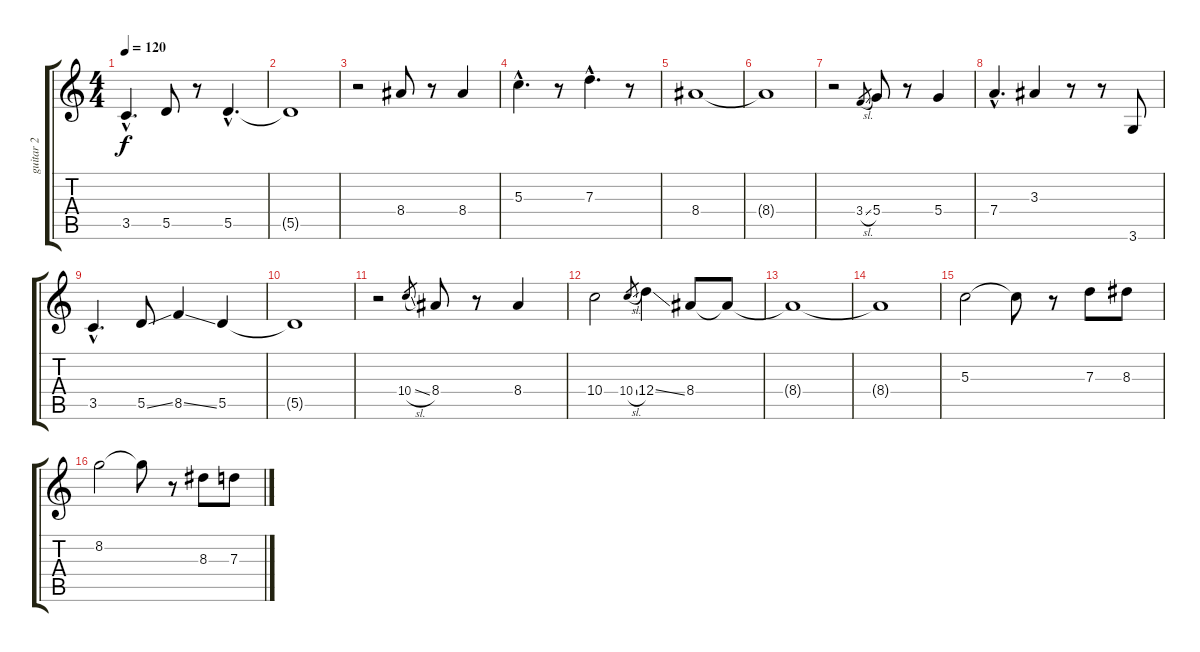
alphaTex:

\track ("guitar 2" "guitar 2") {instrument distortionguitar}
\staff {score tabs}
\tuning (E4 B3 G3 D3 A2 E2) {hide}
\ts (4 4)
\tempo 120
\clef g2
\ks c
3.5{hac}.4{d dy f} 5.5.8 r.8 5.5{hac}.4{d} |
5.5{t}.1 |
r.2 8.4.8 r.8 8.4.4 |
5.3{hac}.4{d} r.8 7.3{hac}.4{d} r.8 |
8.4.1 |
8.4{t}.1 |
r.2 3.4{sl}.8{gr} 5.4.8 r.8 5.4.4 |
7.4{hac}.4{d} 3.3.4 r.8 r.8 3.6.8 |
3.5{hac}.4{d} 5.5{ss}.8 8.5{ss}.4 5.5.4 |
5.5{t}.1 |
r.2 10.4{sl}.8{gr} 8.4.8 r.8 8.4.4 |
10.4.2 10.4{sl}.8{gr} 12.4{ss}.4 8.4.8 8.4{t}.8 |
8.4{t}.1 |
8.4{t}.1 |
5.3.2 5.3{t}.8 r.8 7.3.8 8.3.8 |
8.2.2 8.2{t}.8 r.8 8.3.8 7.3.8
